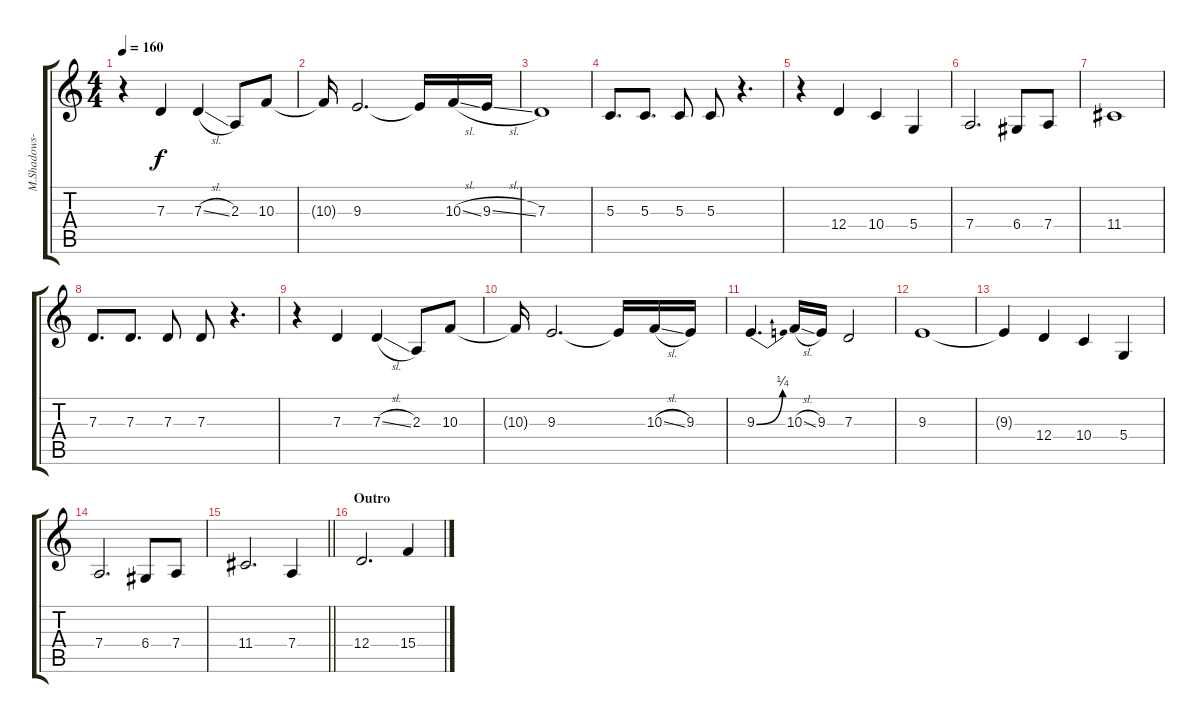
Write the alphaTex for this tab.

\track ("M.Shadows-Vocals" "M.Shadows-") {instrument clarinet}
\staff {score tabs}
\tuning (E4 B3 G3 D3 A2 E2) {hide}
\ts (4 4)
\tempo 160
\clef g2
\ks c
r.4{dy f} 7.3.4 7.3{sl}.4 2.3.8 10.3.8 |
10.3{t}.16 9.3.2{d} 9.3{t}.16 10.3{sl}.16 9.3{sl}.16 |
7.3.1 |
5.3.8{d} 5.3.8{d} 5.3.8 5.3.8 r.4{d} |
r.4 12.4.4 10.4.4 5.4.4 |
7.4.2{d} 6.4.8 7.4.8 |
11.4.1 |
7.3.8{d} 7.3.8{d} 7.3.8 7.3.8 r.4{d} |
r.4 7.3.4 7.3{sl}.4 2.3.8 10.3.8 |
10.3{t}.16 9.3.2{d} 9.3{t}.16 10.3{sl}.16 9.3.16 |
9.3{be (bend 0 0 60 1)}.4{d} 10.3{sl}.16 9.3.16 7.3.2 |
9.3.1 |
9.3{t}.4 12.4.4 10.4.4 5.4.4 |
7.4.2{d} 6.4.8 7.4.8 |
\barLineRight lightlight
11.4.2{d} 7.4.4{volume 16} |
\section ("" "Outro")
12.4.2{d} 15.4.4
